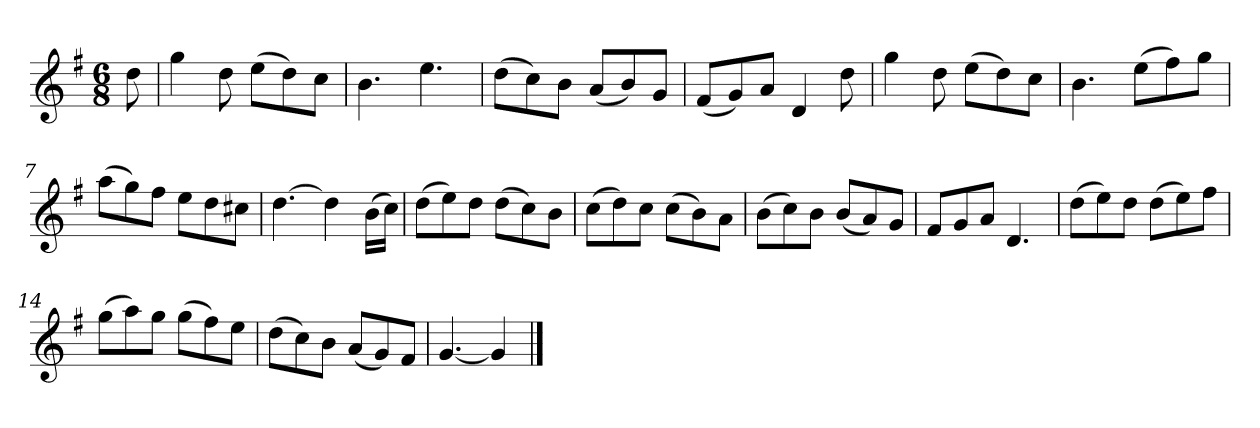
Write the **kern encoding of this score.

**kern
*part1
*staff1
*k[f#]
*M6/8
*MM120
=
8dd
=1
4gg
8dd
(8eeL
8dd)
8ccJ
=2
4.b
4.ee
=3
(8ddL
8cc)
8bJ
(8aL
8b)
8gJ
=4
(8f#L
8g)
8aJ
4d
8dd
=5
4gg
8dd
(8eeL
8dd)
8ccJ
=6
4.b
(8eeL
8ff#)
8ggJ
=7
(8aaL
8gg)
8ff#J
8eeL
8dd
8cc#XJ
=8
[4.dd
4dd]
(16bLL
16ccJJ)
=9
(8ddL
8ee)
8ddJ
(8ddL
8cc)
8bJ
=10
(8ccL
8dd)
8ccJ
(8ccL
8b)
8aJ
=11
(8bL
8cc)
8bJ
(8bL
8a)
8gJ
=12
8f#L
8g
8aJ
4.d
=13
(8ddL
8ee)
8ddJ
(8ddL
8ee)
8ff#J
=14
(8ggL
8aa)
8ggJ
(8ggL
8ff#)
8eeJ
=15
(8ddL
8cc)
8bJ
(8aL
8g)
8f#J
=16
[4.g
4g]
==
*-
